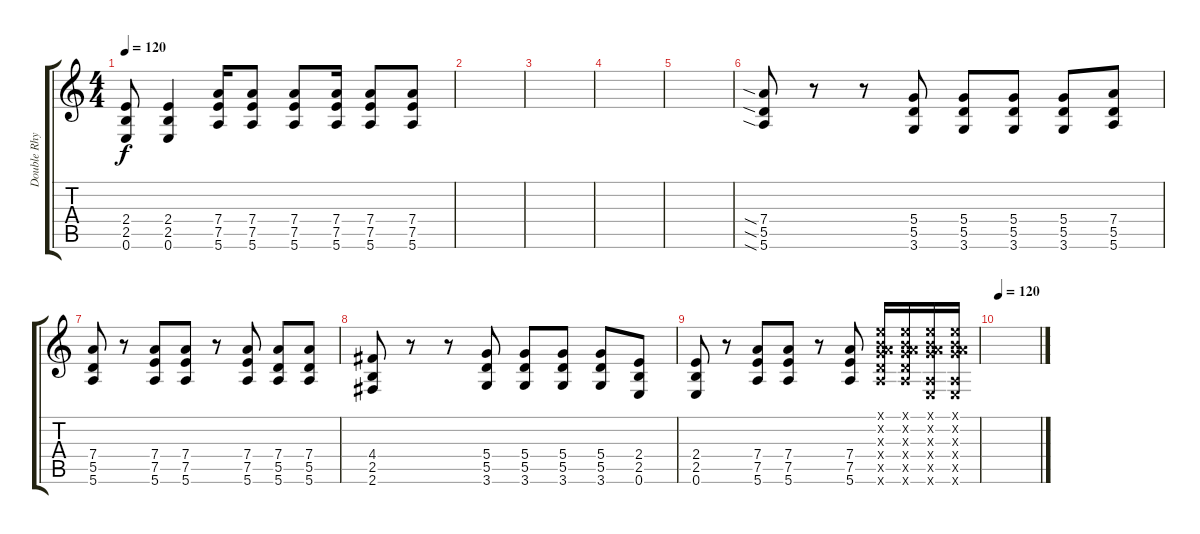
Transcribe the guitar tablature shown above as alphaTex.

\track ("Double Rhytm" "Double Rhy") {instrument overdrivenguitar}
\staff {score tabs}
\tuning (E4 B3 G3 D3 A2 E2) {hide}
\ts (4 4)
\tempo 120
\clef g2
\ks c
(2.4 2.5 0.6).8{dy f} (2.4 2.5 0.6).4 (7.4 7.5 5.6).16 (7.4 7.5 5.6).8 (7.4 7.5 5.6).8 (7.4 7.5 5.6).16 (7.4 7.5 5.6).8 (7.4 7.5 5.6).8 |
|
|
|
|
(7.4{sia} 5.5{sia} 5.6{sia}).8 r.8 r.8 (5.4 5.5 3.6).8 (5.4 5.5 3.6).8 (5.4 5.5 3.6).8 (5.4 5.5 3.6).8 (7.4 5.5 5.6).8 |
(7.4 5.5 5.6).8 r.8 (7.4 7.5 5.6).8 (7.4 7.5 5.6).8 r.8 (7.4 7.5 5.6).8 (7.4 5.5 5.6).8 (7.4 5.5 5.6).8 |
(4.4 2.5 2.6).8 r.8 r.8 (5.4 5.5 3.6).8 (5.4 5.5 3.6).8 (5.4 5.5 3.6).8 (5.4 5.5 3.6).8 (2.4 2.5 0.6).8 |
(2.4 2.5 0.6).8 r.8 (7.4 7.5 5.6).8 (7.4 7.5 5.6).8 r.8 (7.4 7.5 5.6).8 (0.1{x} 0.2{x} 0.3{x} 7.4{x} 5.5{x} 5.6{x}).16 (0.1{x} 0.2{x} 0.3{x} 7.4{x} 5.5{x} 5.6{x}).16 (0.1{x} 0.2{x} 0.3{x} 7.4{x} 0.5{x} 0.6{x}).16 (0.1{x} 0.2{x} 0.3{x} 7.4{x} 0.5{x} 0.6{x}).16 |
\tempo 120
